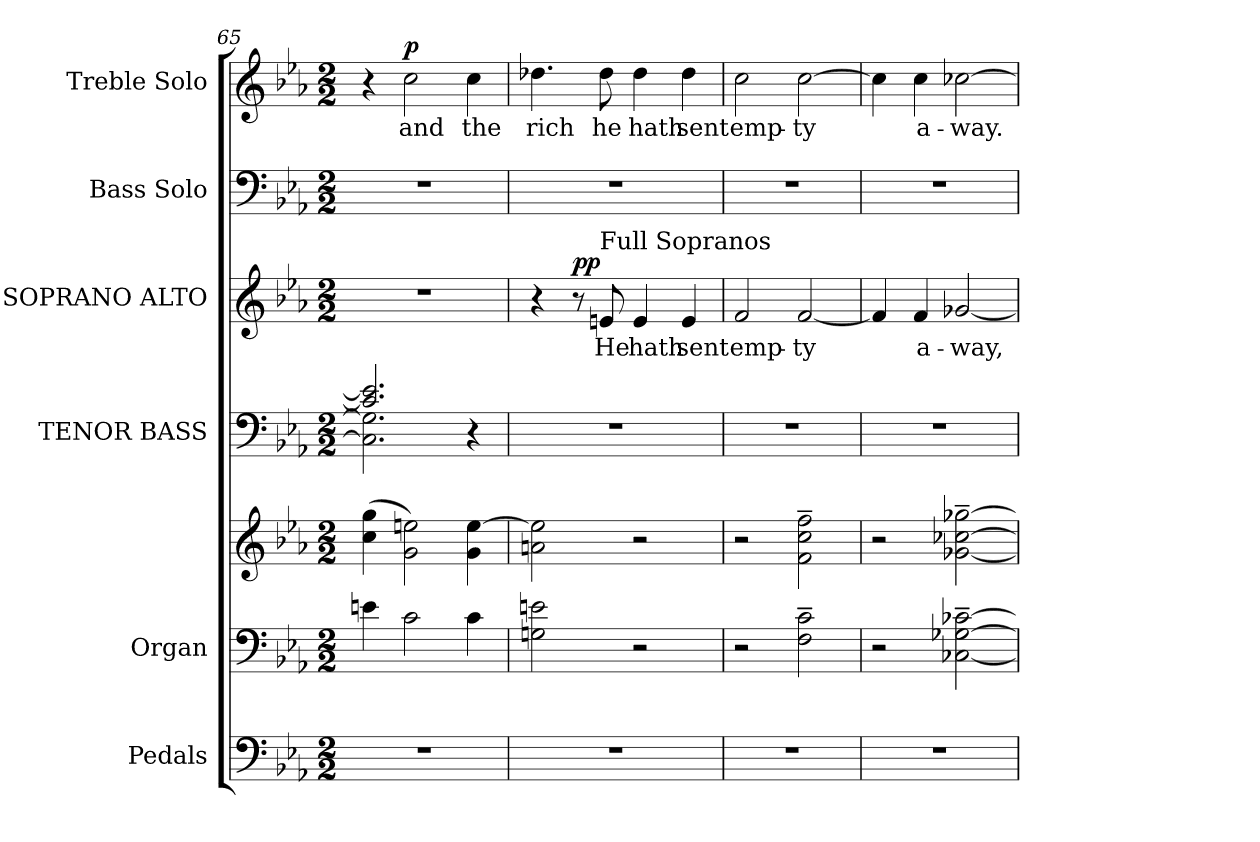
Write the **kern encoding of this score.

**kern	**kern	**kern	**kern	**kern	**text	**dynam	**kern	**kern	**text	**dynam
*part6	*part5	*part5	*part4	*part3	*part3	*part3	*part2	*part1	*part1	*part1
*staff7	*staff6	*staff5	*staff4	*staff3	*staff3	*staff3	*staff2	*staff1	*staff1	*staff1
*I"Pedals	*I"Organ	*	*I"TENOR BASS	*I"SOPRANO ALTO	*	*	*I"Bass Solo	*I"Treble Solo	*	*
*I'Ped.	*I'Org.	*	*I'B.	*I'S.	*	*	*I'B. Solo	*I'Tr. Solo	*	*
*clefF4	*clefF4	*clefG2	*clefF4	*clefG2	*	*	*clefF4	*clefG2	*	*
*k[b-e-a-]	*k[b-e-a-]	*k[b-e-a-]	*k[b-e-a-]	*k[b-e-a-]	*	*	*k[b-e-a-]	*k[b-e-a-]	*	*
*E-:	*E-:	*E-:	*E-:	*E-:	*	*	*E-:	*E-:	*	*
*M2/2	*M2/2	*M2/2	*M2/2	*M2/2	*	*	*M2/2	*M2/2	*	*
=65	=65	=65	=65	=65	=65	=65	=65	=65	=65	=65
*	*	*	*^	*	*	*	*	*	*	*
1r	4eni\	(4cci\ 4ggi	2.ci/] 2.eni]	2.Ci\] 2.Gi]	1r	.	.	1r	4r	.	.
!	!	!	!	!	!	!	!	!	!	!LO:LY:b:color=#000000	!
.	2ci\	2gi\ 2eeni)	.	.	.	.	.	.	2cci\	and	p
!	!	!	!	!	!	!	!	!	!	!LO:LY:b:color=#000000	!
.	4ci\	4gi\ [4eei	4r	4ryy	.	.	.	.	4cci\	the	.
*	*	*	*v	*v	*	*	*	*	*	*	*
=66	=66	=66	=66	=66	=66	=66	=66	=66	=66	=66
*	*	*	*^	*	*	*	*	*	*	*
!	!	!	!	!	!	!	!	!	!	!LO:LY:b:color=#000000	!
*	*	*	*v	*v	*	*	*	*	*	*	*
1r	2Gni\ 2eni	2ani\ 2eei]	1r	4r	.	.	1r	4.dd-Xi\	rich	.
.	.	.	.	8r	.	pp	.	.	.	.
!	!	!	!	!	!LO:LY:b:color=#000000	!	!	!	!	!
!	!	!	!	!LO:TX:a:t=Full Sopranos	!	!	!	!	!	!
!	!	!	!	!	!	!	!	!	!LO:LY:b:color=#000000	!
.	.	.	.	8eni/	He	.	.	8dd-i\	he	.
!	!	!	!	!	!LO:LY:b:color=#000000	!	!	!	!	!
!	!	!	!	!	!	!	!	!	!LO:LY:b:color=#000000	!
.	2r	2r	.	4ei/	hath	.	.	4dd-i\	hath	.
!	!	!	!	!	!LO:LY:b:color=#000000	!	!	!	!	!
!	!	!	!	!	!	!	!	!	!LO:LY:b:color=#000000	!
.	.	.	.	4ei/	sent	.	.	4dd-i\	sent	.
=67	=67	=67	=67	=67	=67	=67	=67	=67	=67	=67
!	!	!	!	!	!LO:LY:b:color=#000000	!	!	!	!	!
!	!	!	!	!	!	!	!	!	!LO:LY:b:color=#000000	!
1r	2r	2r	1r	2fi/	emp-	.	1r	2cci\	emp-	.
!	!	!	!	!	!LO:LY:b:color=#000000	!	!	!	!	!
!	!	!	!	!	!	!	!	!	!LO:LY:b:color=#000000	!
.	2Fi\~ 2ci~	2fi\~ 2cci~ 2ffi~	.	[2fi/	-ty	.	.	[2cci\	-ty	.
=68	=68	=68	=68	=68	=68	=68	=68	=68	=68	=68
1r	2r	2r	1r	4fi/]	.	.	1r	4cci\]	.	.
!	!	!	!	!	!LO:LY:b:color=#000000	!	!	!	!	!
!	!	!	!	!	!	!	!	!	!LO:LY:b:color=#000000	!
.	.	.	.	4fi/	a-	.	.	4cci\	a-	.
!	!	!	!	!	!LO:LY:b:color=#000000	!	!	!	!	!
!	!	!	!	!	!	!	!	!	!LO:LY:b:color=#000000	!
.	[2C-Xi\~ [2G-Xi~ [2c-Xi~	[2g-Xi\~ [2cc-Xi~ [2gg-Xi~	.	[2g-Xi/	-way,	.	.	[2cc-Xi\	-way.	.
=	=	=	=	=	=	=	=	=	=	=
*-	*-	*-	*-	*-	*-	*-	*-	*-	*-	*-
